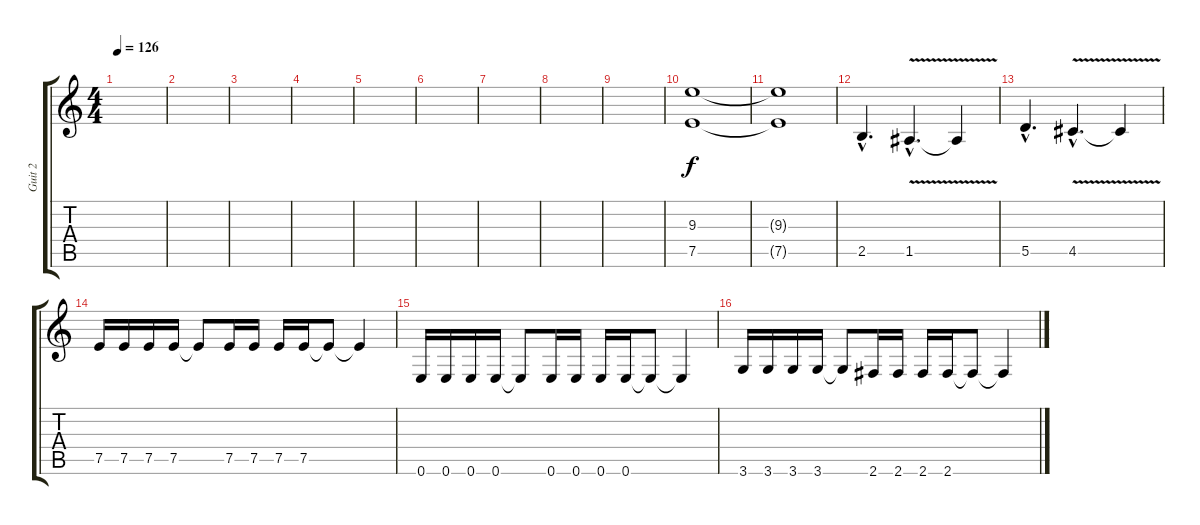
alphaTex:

\track ("Guit 2" "Guit 2") {instrument overdrivenguitar}
\staff {score tabs}
\tuning (E4 B3 G3 D3 A2 E2) {hide}
\ts (4 4)
\tempo 126
\clef g2
\ks c
|
|
|
|
|
|
|
|
|
(9.3 7.5).1 |
(9.3{t} 7.5{t}).1 |
2.5{hac}.4{d} 1.5{v hac}.4{d} 1.5{t}.4 |
5.5{hac}.4{d} 4.5{v hac}.4{d} 4.5{t}.4 |
7.5.16 7.5.16 7.5.16 7.5.16 7.5{t}.8 7.5.16 7.5.16 7.5.16 7.5.16 7.5{t}.8 7.5{t}.4 |
0.6.16 0.6.16 0.6.16 0.6.16 0.6{t}.8 0.6.16 0.6.16 0.6.16 0.6.16 0.6{t}.8 0.6{t}.4 |
3.6.16 3.6.16 3.6.16 3.6.16 3.6{t}.8 2.6.16 2.6.16 2.6.16 2.6.16 2.6{t}.8 2.6{t}.4
